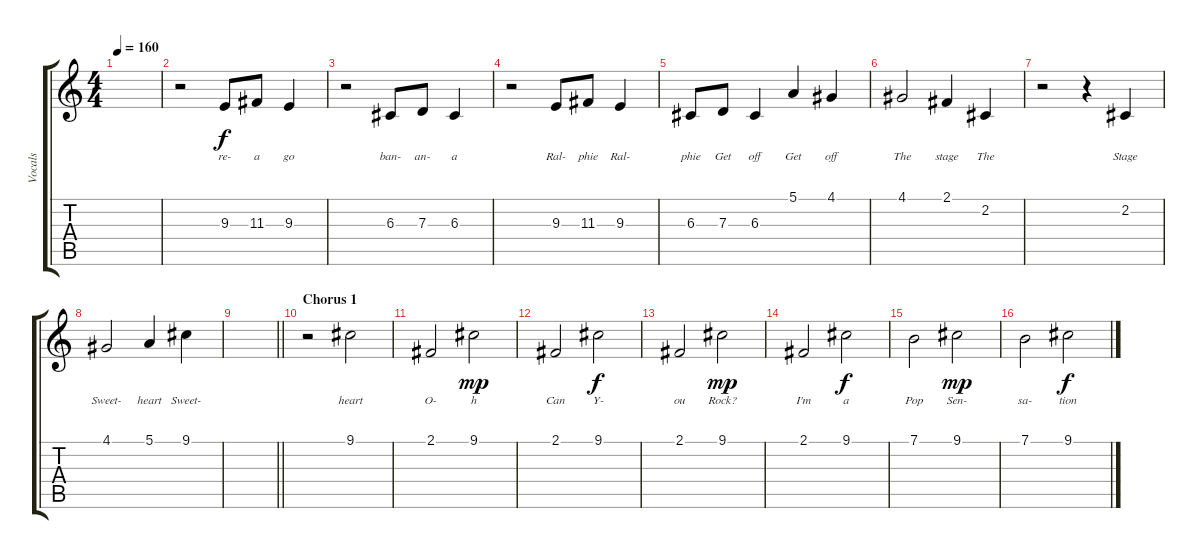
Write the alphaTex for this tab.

\track ("Vocals" "Vocals") {instrument sopranosax}
\staff {score tabs}
\tuning (E4 B3 G3 D3 A2 E2) {hide}
\ts (4 4)
\tempo 160
\clef g2
\ks c
|
r.2 9.3.8{lyrics (0 "re-") lyrics (1 "") lyrics (2 "") lyrics (3 "") lyrics (4 "")} 11.3.8{lyrics (0 "a") lyrics (1 "") lyrics (2 "") lyrics (3 "") lyrics (4 "")} 9.3.4{lyrics (0 "go") lyrics (1 "") lyrics (2 "") lyrics (3 "") lyrics (4 "")} |
r.2 6.3.8{lyrics (0 "ban-") lyrics (1 "") lyrics (2 "") lyrics (3 "") lyrics (4 "")} 7.3.8{lyrics (0 "an-") lyrics (1 "") lyrics (2 "") lyrics (3 "") lyrics (4 "")} 6.3.4{lyrics (0 "a") lyrics (1 "") lyrics (2 "") lyrics (3 "") lyrics (4 "")} |
r.2 9.3.8{lyrics (0 "Ral-") lyrics (1 "") lyrics (2 "") lyrics (3 "") lyrics (4 "")} 11.3.8{lyrics (0 "phie") lyrics (1 "") lyrics (2 "") lyrics (3 "") lyrics (4 "")} 9.3.4{lyrics (0 "Ral-") lyrics (1 "") lyrics (2 "") lyrics (3 "") lyrics (4 "")} |
6.3.8{lyrics (0 "phie") lyrics (1 "") lyrics (2 "") lyrics (3 "") lyrics (4 "")} 7.3.8{lyrics (0 "Get") lyrics (1 "") lyrics (2 "") lyrics (3 "") lyrics (4 "")} 6.3.4{lyrics (0 "off") lyrics (1 "") lyrics (2 "") lyrics (3 "") lyrics (4 "")} 5.1.4{lyrics (0 "Get") lyrics (1 "") lyrics (2 "") lyrics (3 "") lyrics (4 "")} 4.1.4{lyrics (0 "off") lyrics (1 "") lyrics (2 "") lyrics (3 "") lyrics (4 "")} |
4.1.2{lyrics (0 "The") lyrics (1 "") lyrics (2 "") lyrics (3 "") lyrics (4 "")} 2.1.4{lyrics (0 "stage") lyrics (1 "") lyrics (2 "") lyrics (3 "") lyrics (4 "")} 2.2.4{lyrics (0 "The") lyrics (1 "") lyrics (2 "") lyrics (3 "") lyrics (4 "")} |
r.2 r.4 2.2.4{lyrics (0 "Stage") lyrics (1 "") lyrics (2 "") lyrics (3 "") lyrics (4 "")} |
4.1.2{lyrics (0 "Sweet-") lyrics (1 "") lyrics (2 "") lyrics (3 "") lyrics (4 "")} 5.1.4{lyrics (0 "heart") lyrics (1 "") lyrics (2 "") lyrics (3 "") lyrics (4 "")} 9.1.4{lyrics (0 "Sweet-") lyrics (1 "") lyrics (2 "") lyrics (3 "") lyrics (4 "")} |
\barLineRight lightlight
|
\section ("" "Chorus 1")
r.2 9.1.2{lyrics (0 "heart") lyrics (1 "") lyrics (2 "") lyrics (3 "") lyrics (4 "")} |
2.1.2{lyrics (0 "O-") lyrics (1 "") lyrics (2 "") lyrics (3 "") lyrics (4 "")} 9.1.2{lyrics (0 "h") lyrics (1 "") lyrics (2 "") lyrics (3 "") lyrics (4 "") dy mp} |
2.1.2{lyrics (0 "Can") lyrics (1 "") lyrics (2 "") lyrics (3 "") lyrics (4 "")} 9.1.2{lyrics (0 "Y-") lyrics (1 "") lyrics (2 "") lyrics (3 "") lyrics (4 "") dy f} |
2.1.2{lyrics (0 "ou") lyrics (1 "") lyrics (2 "") lyrics (3 "") lyrics (4 "")} 9.1.2{lyrics (0 "Rock?") lyrics (1 "") lyrics (2 "") lyrics (3 "") lyrics (4 "") dy mp} |
2.1.2{lyrics (0 "I'm") lyrics (1 "") lyrics (2 "") lyrics (3 "") lyrics (4 "")} 9.1.2{lyrics (0 "a") lyrics (1 "") lyrics (2 "") lyrics (3 "") lyrics (4 "") dy f} |
7.1.2{lyrics (0 "Pop") lyrics (1 "") lyrics (2 "") lyrics (3 "") lyrics (4 "")} 9.1.2{lyrics (0 "Sen-") lyrics (1 "") lyrics (2 "") lyrics (3 "") lyrics (4 "") dy mp} |
7.1.2{lyrics (0 "sa-") lyrics (1 "") lyrics (2 "") lyrics (3 "") lyrics (4 "")} 9.1.2{lyrics (0 "tion") lyrics (1 "") lyrics (2 "") lyrics (3 "") lyrics (4 "") dy f}
